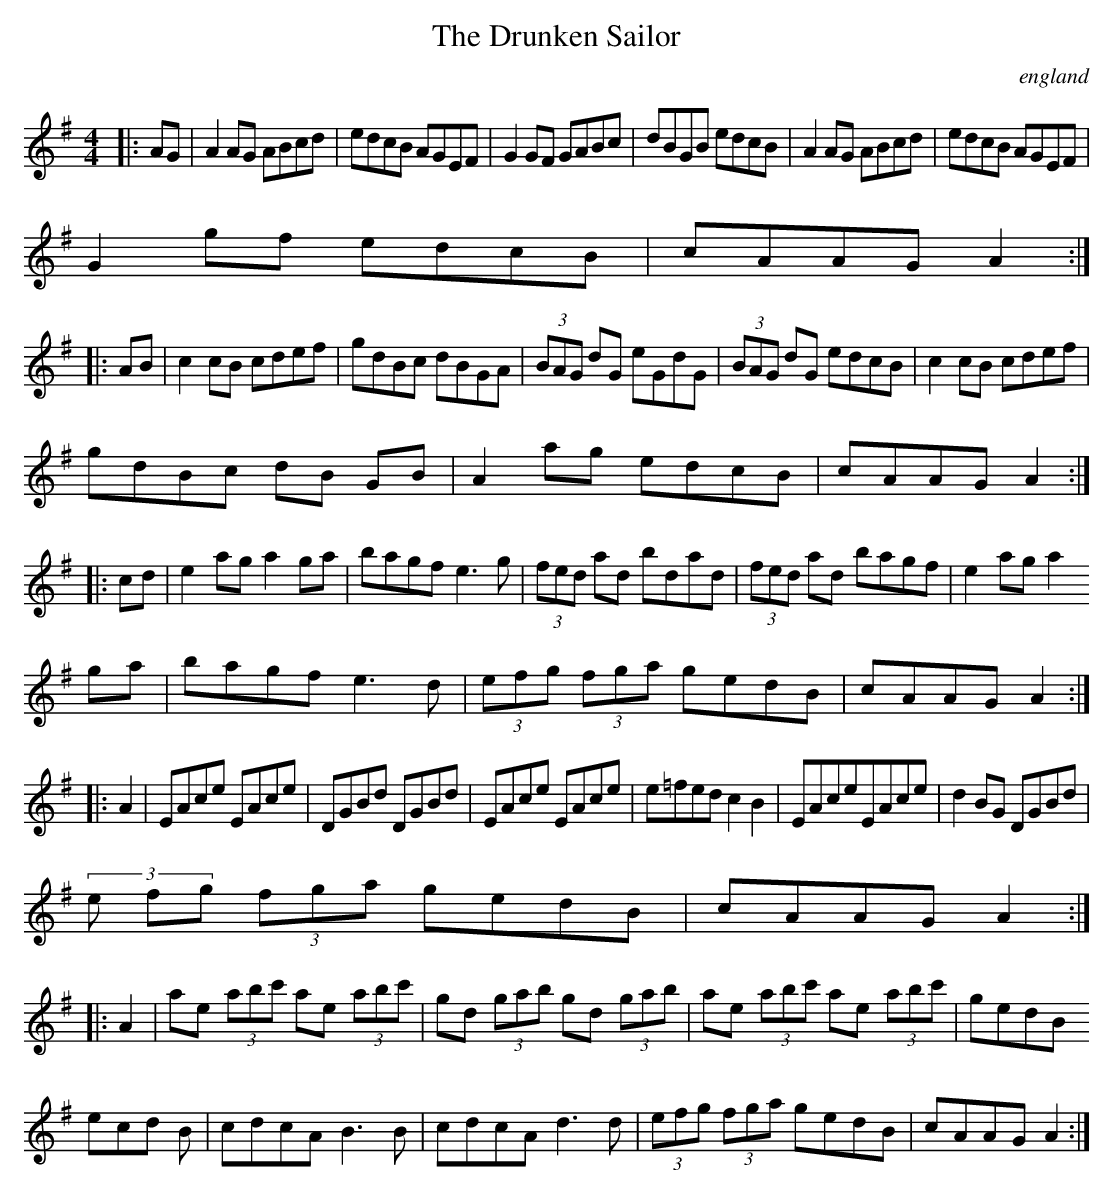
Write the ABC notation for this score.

X:1
T:Drunken Sailor, The
O:england
M:4/4
L:1/8
K:ADor
|:AG|A2 AG ABcd|edcB AGEF|G2 GF GABc|dBGB edcB|A2 AG ABcd|edcB AGEF|
G2 gf edcB|cAAG A2:|
|:AB|c2 cB cdef|gdBc dBGA|(3BAG dG eGdG|(3BAG dG edcB|c2 cB cdef|
gdBc dB GB|A2 ag edcB|cAAG A2:|
|:cd|e2 ag a2 ga|bagf e3 g|(3fed ad bdad|(3fed ad bagf|e2 ag a2
ga|bagf e3 d|(3efg (3fga gedB|cAAG A2:|
|: A2|EAce EAce|DGBd DGBd|EAce EAce|e=fed c2 B2|EAceEAce|d2 BG DGBd|
(3e fg (3fga gedB|cAAG A2:|
|: A2|ae (3abc' ae (3abc'|gd (3gab gd (3gab|ae (3abc' ae (3abc'|gedB
ecd B|cdcA B3 B| cdcA d3 d|(3efg (3fga gedB|cAAG A2:|
